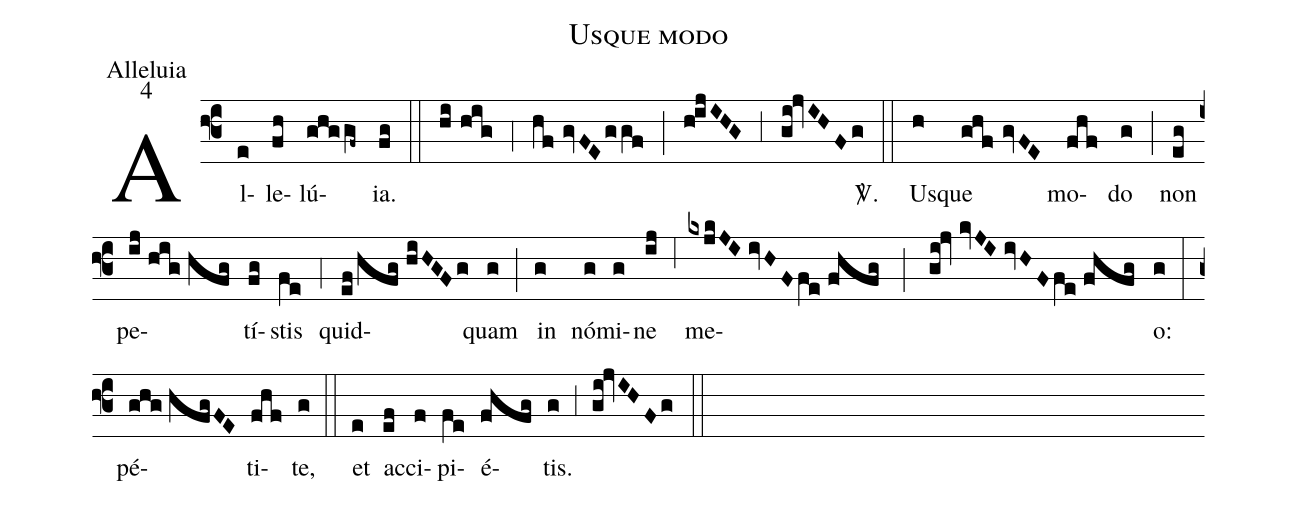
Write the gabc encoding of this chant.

name:Usque modo;
office-part:Alleluia;
mode:4;
%%
(f3) Al(e)le(fh)lú(ghggf~)ia.(fg) (::) (hi//hig) (;4) (hf//gvFE/ggf) (;) (h!ijIHG) (;3) (gi!jvIHFg) <sp>V/</sp>.(::) U(h)sque(ghf//gvFE) mo(fhf)do(g) (;) non(eg) pe(ij//hig//hfg)tí(fg)stis(fe) (;4) quid(ef/hfg//hiHGFg)quam(g) (;) in(g) nó(g)mi(g)ne(ij) (;6) me(kxjkJI//ivHF/fe//fhfg;gi!jv//kvJI//ivHF/fe//fhfg)o:(g) (:) pé(ghg//hfgFE)ti(fhf)te,(g) (::) et(e) ac(ef)ci(f)pi(fe)é(fhfg)tis.(g) (;3) (gi!jvIHFg) (::)
